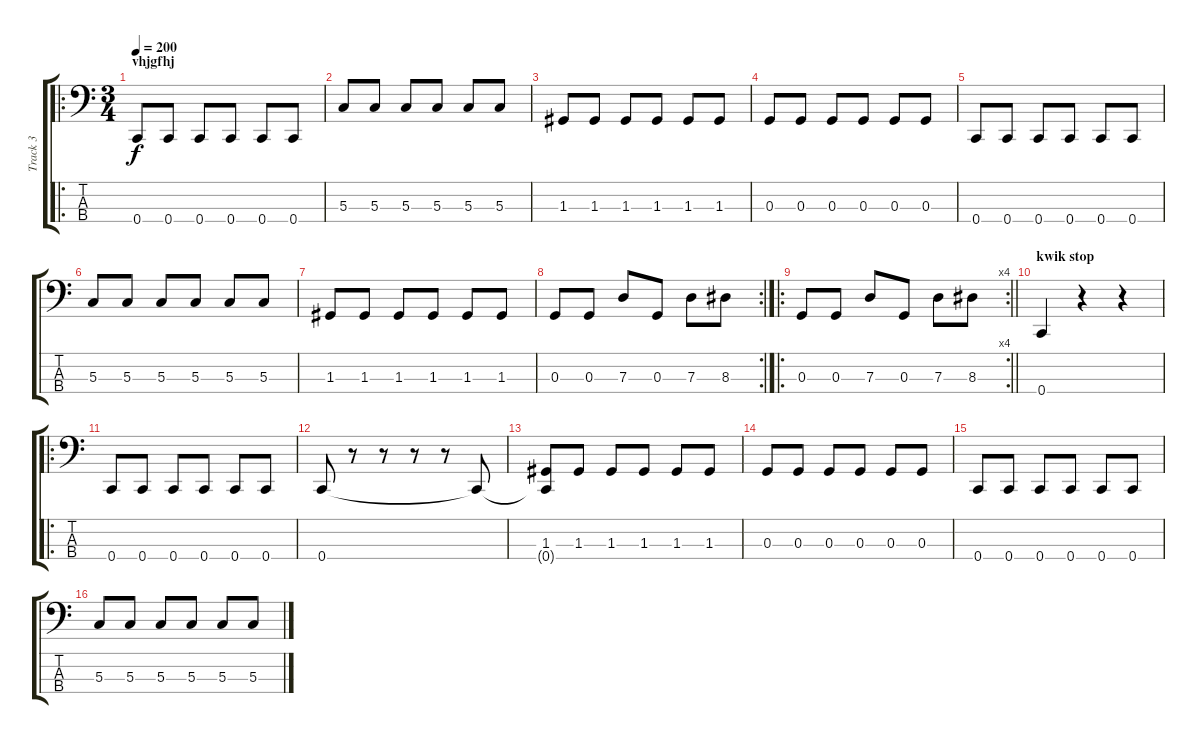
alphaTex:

\track ("Track 3" "Track 3") {instrument electricbasspick}
\staff {score tabs}
\tuning (F2 C2 G1 C1) {hide}
\ro
\ts (3 4)
\section ("" "vhjgfhj")
\tempo 200
\clef f4
\ks c
0.4.8{dy f} 0.4.8 0.4.8 0.4.8 0.4.8 0.4.8 |
5.3.8 5.3.8 5.3.8 5.3.8 5.3.8 5.3.8 |
1.3.8 1.3.8 1.3.8 1.3.8 1.3.8 1.3.8 |
0.3.8 0.3.8 0.3.8 0.3.8 0.3.8 0.3.8 |
0.4.8 0.4.8 0.4.8 0.4.8 0.4.8 0.4.8 |
5.3.8 5.3.8 5.3.8 5.3.8 5.3.8 5.3.8 |
1.3.8 1.3.8 1.3.8 1.3.8 1.3.8 1.3.8 |
\rc 2
0.3.8 0.3.8 7.3.8 0.3.8 7.3.8 8.3.8 |
\ro
\rc 4
\barLineRight lightlight
0.3.8 0.3.8 7.3.8 0.3.8 7.3.8 8.3.8 |
\section ("" "kwik stop")
0.4.4 r.4 r.4 |
\ro
0.4.8 0.4.8 0.4.8 0.4.8 0.4.8 0.4.8 |
0.4.8 r.8 r.8 r.8 r.8 0.4{t}.8 |
(1.3 0.4{t}).8 1.3.8 1.3.8 1.3.8 1.3.8 1.3.8 |
0.3.8 0.3.8 0.3.8 0.3.8 0.3.8 0.3.8 |
0.4.8 0.4.8 0.4.8 0.4.8 0.4.8 0.4.8 |
5.3.8 5.3.8 5.3.8 5.3.8 5.3.8 5.3.8
